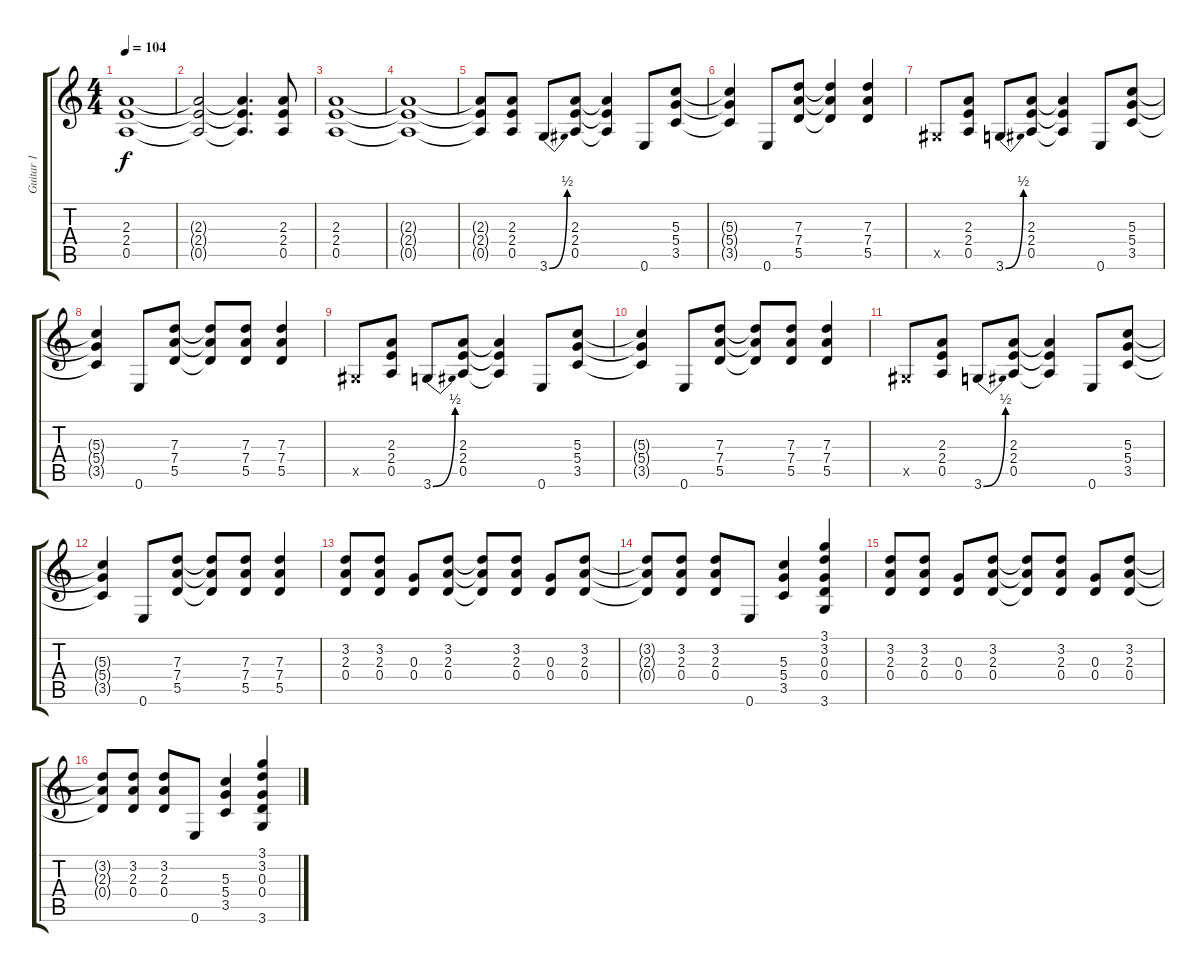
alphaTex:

\track ("Guitar 1" "Guitar 1") {instrument distortionguitar}
\staff {score tabs}
\tuning (E4 B3 G3 D3 A2 E2) {hide}
\ts (4 4)
\tempo 104
\clef g2
\ks c
(2.3{t} 2.4{t} 0.5{t}).1{dy f} |
(2.3{t} 2.4{t} 0.5{t}).2 (2.3{t} 2.4{t} 0.5{t}).4{d} (2.3 2.4 0.5).8 |
(2.3 2.4 0.5).1 |
(2.3{t} 2.4{t} 0.5{t}).1 |
(2.3{t} 2.4{t} 0.5{t}).8 (2.3 2.4 0.5).8 3.6{be (bend 0 0 60 2)}.8 (2.3 2.4 0.5).8 (2.3{t} 2.4{t} 0.5{t}).4 0.6.8 (5.3 5.4 3.5).8 |
(5.3{t} 5.4{t} 3.5{t}).4 0.6.8 (7.3 7.4 5.5).8 (7.3{t} 7.4{t} 5.5{t}).4 (7.3 7.4 5.5).4 |
-1.5{x}.8 (2.3 2.4 0.5).8 3.6{be (bend 0 0 60 2)}.8 (2.3 2.4 0.5).8 (2.3{t} 2.4{t} 0.5{t}).4 0.6.8 (5.3 5.4 3.5).8 |
(5.3{t} 5.4{t} 3.5{t}).4 0.6.8 (7.3 7.4 5.5).8 (7.3{t} 7.4{t} 5.5{t}).8 (7.3 7.4 5.5).8 (7.3 7.4 5.5).4 |
-1.5{x}.8 (2.3 2.4 0.5).8 3.6{be (bend 0 0 60 2)}.8 (2.3 2.4 0.5).8 (2.3{t} 2.4{t} 0.5{t}).4 0.6.8 (5.3 5.4 3.5).8 |
(5.3{t} 5.4{t} 3.5{t}).4 0.6.8 (7.3 7.4 5.5).8 (7.3{t} 7.4{t} 5.5{t}).8 (7.3 7.4 5.5).8 (7.3 7.4 5.5).4 |
-1.5{x}.8 (2.3 2.4 0.5).8 3.6{be (bend 0 0 60 2)}.8 (2.3 2.4 0.5).8 (2.3{t} 2.4{t} 0.5{t}).4 0.6.8 (5.3 5.4 3.5).8 |
(5.3{t} 5.4{t} 3.5{t}).4 0.6.8 (7.3 7.4 5.5).8 (7.3{t} 7.4{t} 5.5{t}).8 (7.3 7.4 5.5).8 (7.3 7.4 5.5).4 |
(3.2 2.3 0.4).8 (3.2 2.3 0.4).8 (0.3 0.4).8 (3.2 2.3 0.4).8 (3.2{t} 2.3{t} 0.4{t}).8 (3.2 2.3 0.4).8 (0.3 0.4).8 (3.2 2.3 0.4).8 |
(3.2{t} 2.3{t} 0.4{t}).8 (3.2 2.3 0.4).8 (3.2 2.3 0.4).8 0.6.8 (5.3 5.4 3.5).4 (3.1 3.2 0.3 0.4 3.6).4 |
(3.2 2.3 0.4).8 (3.2 2.3 0.4).8 (0.3 0.4).8 (3.2 2.3 0.4).8 (3.2{t} 2.3{t} 0.4{t}).8 (3.2 2.3 0.4).8 (0.3 0.4).8 (3.2 2.3 0.4).8 |
(3.2{t} 2.3{t} 0.4{t}).8 (3.2 2.3 0.4).8 (3.2 2.3 0.4).8 0.6.8 (5.3 5.4 3.5).4 (3.1 3.2 0.3 0.4 3.6).4
